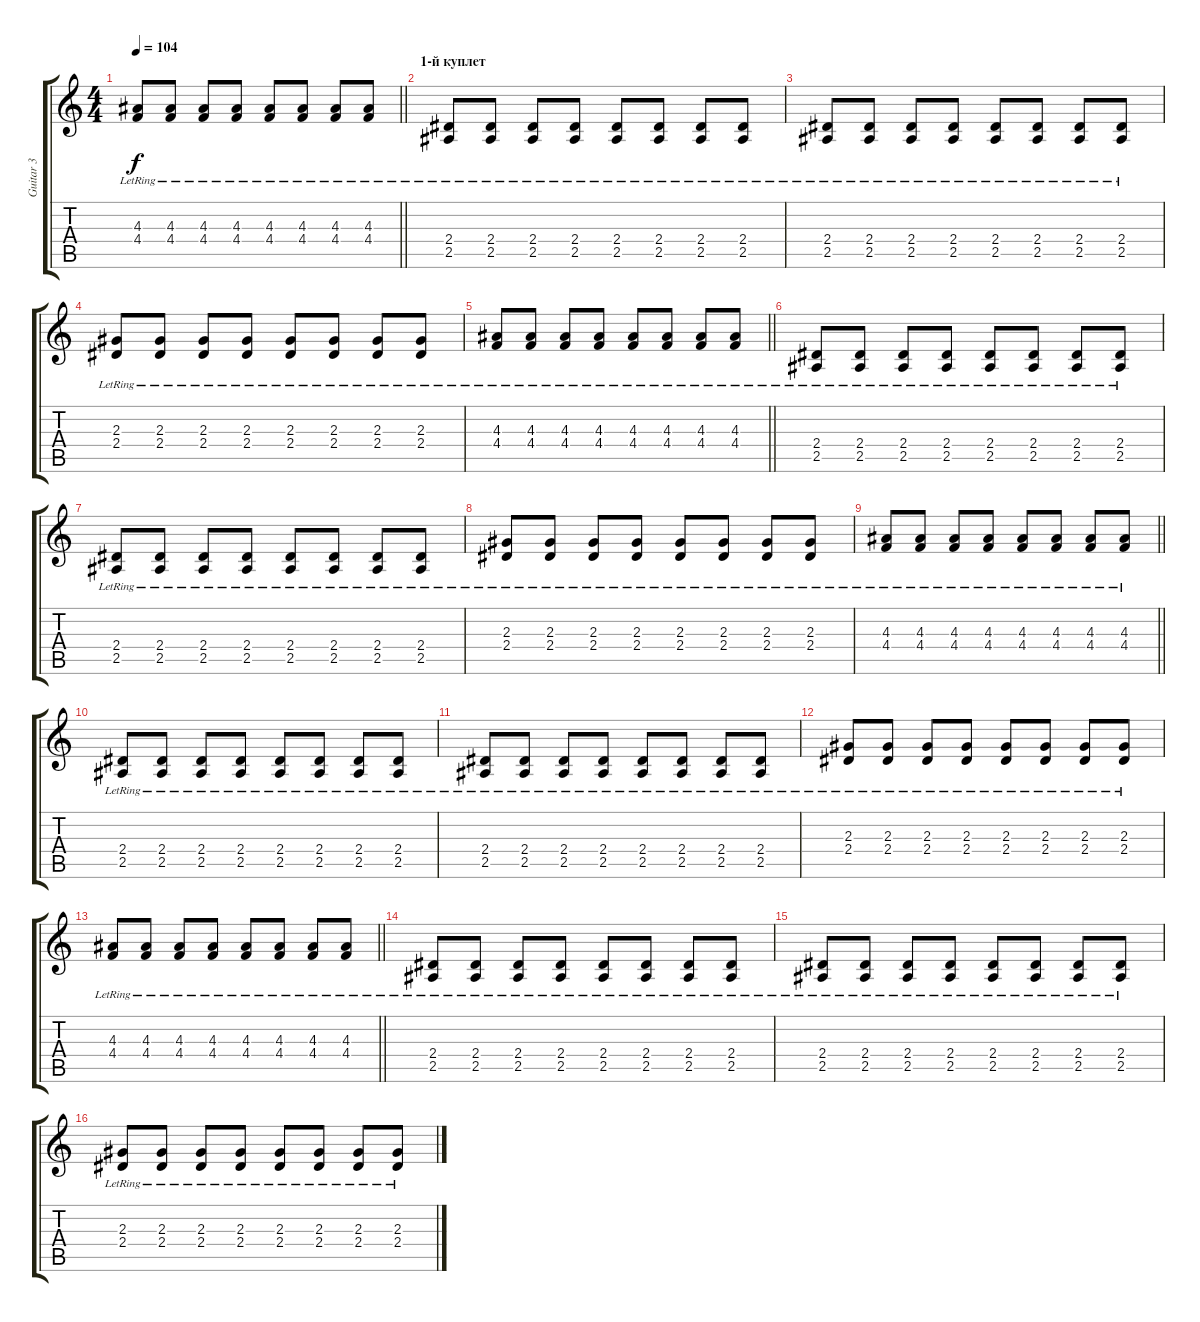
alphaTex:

\track ("Guitar 3" "Guitar 3") {instrument electricguitarclean}
\staff {score tabs}
\tuning (Eb4 Bb3 Gb3 Db3 Ab2 Eb2) {hide}
\ts (4 4)
\tempo 104
\clef g2
\barLineRight lightlight
\ks c
(4.3{lr} 4.4{lr}).8{dy f} (4.3{lr} 4.4{lr}).8 (4.3{lr} 4.4{lr}).8 (4.3{lr} 4.4{lr}).8 (4.3{lr} 4.4{lr}).8 (4.3{lr} 4.4{lr}).8 (4.3{lr} 4.4{lr}).8 (4.3{lr} 4.4{lr}).8 |
\section ("" "1-й куплет")
(2.4{lr} 2.5{lr}).8 (2.4{lr} 2.5{lr}).8 (2.4{lr} 2.5{lr}).8 (2.4{lr} 2.5{lr}).8 (2.4{lr} 2.5{lr}).8 (2.4{lr} 2.5{lr}).8 (2.4{lr} 2.5{lr}).8 (2.4{lr} 2.5{lr}).8 |
(2.4{lr} 2.5{lr}).8 (2.4{lr} 2.5{lr}).8 (2.4{lr} 2.5{lr}).8 (2.4{lr} 2.5{lr}).8 (2.4{lr} 2.5{lr}).8 (2.4{lr} 2.5{lr}).8 (2.4{lr} 2.5{lr}).8 (2.4{lr} 2.5{lr}).8 |
(2.3{lr} 2.4{lr}).8 (2.3{lr} 2.4{lr}).8 (2.3{lr} 2.4{lr}).8 (2.3{lr} 2.4{lr}).8 (2.3{lr} 2.4{lr}).8 (2.3{lr} 2.4{lr}).8 (2.3{lr} 2.4{lr}).8 (2.3{lr} 2.4{lr}).8 |
\barLineRight lightlight
(4.3{lr} 4.4{lr}).8 (4.3{lr} 4.4{lr}).8 (4.3{lr} 4.4{lr}).8 (4.3{lr} 4.4{lr}).8 (4.3{lr} 4.4{lr}).8 (4.3{lr} 4.4{lr}).8 (4.3{lr} 4.4{lr}).8 (4.3{lr} 4.4{lr}).8 |
\section ("" "")
(2.4{lr} 2.5{lr}).8 (2.4{lr} 2.5{lr}).8 (2.4{lr} 2.5{lr}).8 (2.4{lr} 2.5{lr}).8 (2.4{lr} 2.5{lr}).8 (2.4{lr} 2.5{lr}).8 (2.4{lr} 2.5{lr}).8 (2.4{lr} 2.5{lr}).8 |
(2.4{lr} 2.5{lr}).8 (2.4{lr} 2.5{lr}).8 (2.4{lr} 2.5{lr}).8 (2.4{lr} 2.5{lr}).8 (2.4{lr} 2.5{lr}).8 (2.4{lr} 2.5{lr}).8 (2.4{lr} 2.5{lr}).8 (2.4{lr} 2.5{lr}).8 |
(2.3{lr} 2.4{lr}).8 (2.3{lr} 2.4{lr}).8 (2.3{lr} 2.4{lr}).8 (2.3{lr} 2.4{lr}).8 (2.3{lr} 2.4{lr}).8 (2.3{lr} 2.4{lr}).8 (2.3{lr} 2.4{lr}).8 (2.3{lr} 2.4{lr}).8 |
\barLineRight lightlight
(4.3{lr} 4.4{lr}).8 (4.3{lr} 4.4{lr}).8 (4.3{lr} 4.4{lr}).8 (4.3{lr} 4.4{lr}).8 (4.3{lr} 4.4{lr}).8 (4.3{lr} 4.4{lr}).8 (4.3{lr} 4.4{lr}).8 (4.3{lr} 4.4{lr}).8 |
\section ("" "")
(2.4{lr} 2.5{lr}).8 (2.4{lr} 2.5{lr}).8 (2.4{lr} 2.5{lr}).8 (2.4{lr} 2.5{lr}).8 (2.4{lr} 2.5{lr}).8 (2.4{lr} 2.5{lr}).8 (2.4{lr} 2.5{lr}).8 (2.4{lr} 2.5{lr}).8 |
(2.4{lr} 2.5{lr}).8 (2.4{lr} 2.5{lr}).8 (2.4{lr} 2.5{lr}).8 (2.4{lr} 2.5{lr}).8 (2.4{lr} 2.5{lr}).8 (2.4{lr} 2.5{lr}).8 (2.4{lr} 2.5{lr}).8 (2.4{lr} 2.5{lr}).8 |
(2.3{lr} 2.4{lr}).8 (2.3{lr} 2.4{lr}).8 (2.3{lr} 2.4{lr}).8 (2.3{lr} 2.4{lr}).8 (2.3{lr} 2.4{lr}).8 (2.3{lr} 2.4{lr}).8 (2.3{lr} 2.4{lr}).8 (2.3{lr} 2.4{lr}).8 |
\barLineRight lightlight
(4.3{lr} 4.4{lr}).8 (4.3{lr} 4.4{lr}).8 (4.3{lr} 4.4{lr}).8 (4.3{lr} 4.4{lr}).8 (4.3{lr} 4.4{lr}).8 (4.3{lr} 4.4{lr}).8 (4.3{lr} 4.4{lr}).8 (4.3{lr} 4.4{lr}).8 |
\section ("" "")
(2.4{lr} 2.5{lr}).8 (2.4{lr} 2.5{lr}).8 (2.4{lr} 2.5{lr}).8 (2.4{lr} 2.5{lr}).8 (2.4{lr} 2.5{lr}).8 (2.4{lr} 2.5{lr}).8 (2.4{lr} 2.5{lr}).8 (2.4{lr} 2.5{lr}).8 |
(2.4{lr} 2.5{lr}).8 (2.4{lr} 2.5{lr}).8 (2.4{lr} 2.5{lr}).8 (2.4{lr} 2.5{lr}).8 (2.4{lr} 2.5{lr}).8 (2.4{lr} 2.5{lr}).8 (2.4{lr} 2.5{lr}).8 (2.4{lr} 2.5{lr}).8 |
(2.3{lr} 2.4{lr}).8 (2.3{lr} 2.4{lr}).8 (2.3{lr} 2.4{lr}).8 (2.3{lr} 2.4{lr}).8 (2.3{lr} 2.4{lr}).8 (2.3{lr} 2.4{lr}).8 (2.3{lr} 2.4{lr}).8 (2.3{lr} 2.4{lr}).8
